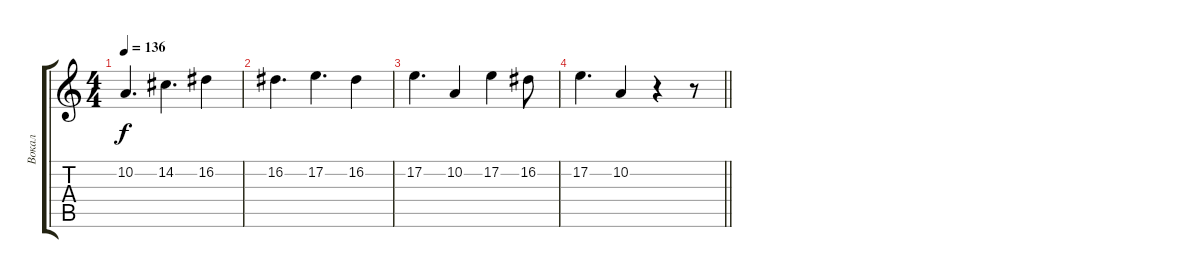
\track ("Вокал" "Вокал") {instrument flute}
\staff {score tabs}
\tuning (E4 B3 G3 D3 A2 E2) {hide}
\ts (4 4)
\tempo 136
\clef g2
\ks c
10.2.4{d dy f} 14.2.4{d} 16.2.4 |
16.2.4{d} 17.2.4{d} 16.2.4 |
17.2.4{d} 10.2.4 17.2.4 16.2.8 |
\barLineRight lightlight
17.2.4{d} 10.2.4 r.4 r.8
